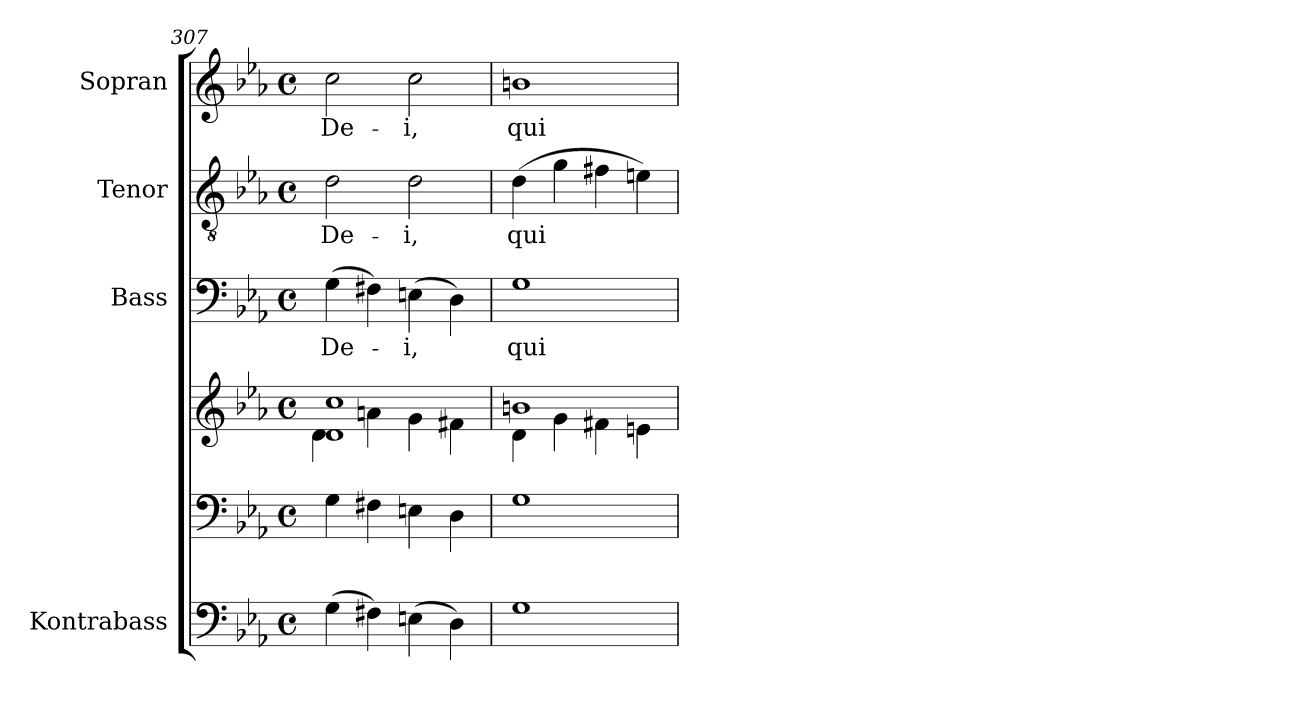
**kern	**kern	**kern	**kern	**text	**kern	**text	**kern	**text
*part5	*part4	*part4	*part3	*part3	*part2	*part2	*part1	*part1
*staff6	*staff5	*staff4	*staff3	*staff3	*staff2	*staff2	*staff1	*staff1
*I"Kontrabass	*	*	*I"Bass	*	*I"Tenor	*	*I"Sopran	*
*I'Kb.	*	*	*I'B.	*	*I'T.	*	*I'S.	*
*clefF4	*clefF4	*clefG2	*clefF4	*	*clefGv2	*	*clefG2	*
*ITrd7c12	*	*	*	*	*	*	*	*
*k[b-e-a-]	*k[b-e-a-]	*k[b-e-a-]	*k[b-e-a-]	*	*k[b-e-a-]	*	*k[b-e-a-]	*
*E-:	*E-:	*E-:	*E-:	*	*E-:	*	*E-:	*
*M4/4	*M4/4	*M4/4	*M4/4	*	*M4/4	*	*M4/4	*
*met(c)	*met(c)	*met(c)	*met(c)	*	*met(c)	*	*met(c)	*
=307	=307	=307	=307	=307	=307	=307	=307	=307
*	*	*^	*	*	*	*	*	*
!	!	!	!	!	!LO:LY:b	!	!LO:LY:b	!	!LO:LY:b
(>4GG\	4G\	1d 1cc	4d\	(>4G\	De-	2d\	De-	2cc\	De-
4FF#X\)	4F#X\	.	4an\	4F#X\)	.	.	.	.	.
!	!	!	!	!	!LO:LY:b	!	!LO:LY:b	!	!LO:LY:b
(>4EEn\	4En\	.	4g\	(>4En\	-i,	2d\	-i,	2cc\	-i,
4DD\)	4D\	.	4f#X\	4D\)	.	.	.	.	.
=308	=308	=308	=308	=308	=308	=308	=308	=308	=308
!	!	!	!	!	!LO:LY:b	!	!LO:LY:b	!	!LO:LY:b
1GG	1G	1bn	4d\	1G	qui	(>4d\	qui	1bn	qui
.	.	.	4g\	.	.	4g\	.	.	.
.	.	.	4f#X\	.	.	4f#X\	.	.	.
.	.	.	4en\	.	.	4en\)	.	.	.
*	*	*v	*v	*	*	*	*	*	*
=	=	=	=	=	=	=	=	=
*-	*-	*-	*-	*-	*-	*-	*-	*-
